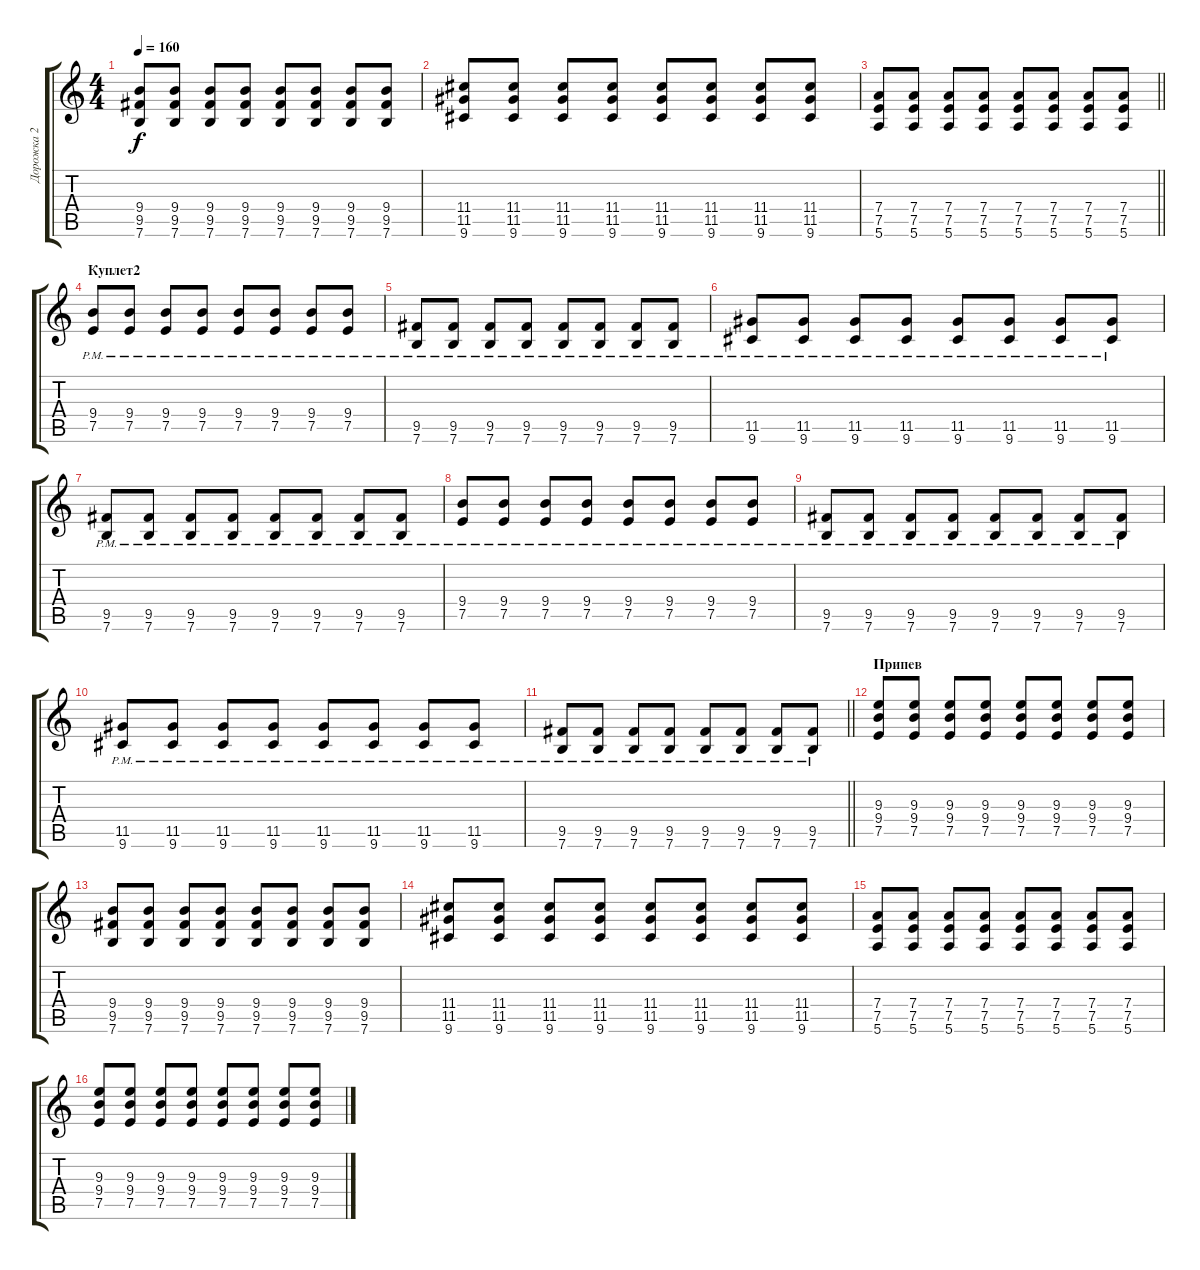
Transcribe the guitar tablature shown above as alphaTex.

\track ("Дорожка 2" "Дорожка 2") {instrument overdrivenguitar}
\staff {score tabs}
\tuning (E4 B3 G3 D3 A2 E2) {hide}
\ts (4 4)
\tempo 160
\clef g2
\ks c
(9.4 9.5 7.6).8{dy f} (9.4 9.5 7.6).8 (9.4 9.5 7.6).8 (9.4 9.5 7.6).8 (9.4 9.5 7.6).8 (9.4 9.5 7.6).8 (9.4 9.5 7.6).8 (9.4 9.5 7.6).8 |
(11.4 11.5 9.6).8 (11.4 11.5 9.6).8 (11.4 11.5 9.6).8 (11.4 11.5 9.6).8 (11.4 11.5 9.6).8 (11.4 11.5 9.6).8 (11.4 11.5 9.6).8 (11.4 11.5 9.6).8 |
\barLineRight lightlight
(7.4 7.5 5.6).8 (7.4 7.5 5.6).8 (7.4 7.5 5.6).8 (7.4 7.5 5.6).8 (7.4 7.5 5.6).8 (7.4 7.5 5.6).8 (7.4 7.5 5.6).8 (7.4 7.5 5.6).8 |
\section ("" "Куплет2")
(9.4{pm} 7.5{pm}).8 (9.4{pm} 7.5{pm}).8 (9.4{pm} 7.5{pm}).8 (9.4{pm} 7.5{pm}).8 (9.4{pm} 7.5{pm}).8 (9.4{pm} 7.5{pm}).8 (9.4{pm} 7.5{pm}).8 (9.4{pm} 7.5{pm}).8 |
(9.5{pm} 7.6{pm}).8 (9.5{pm} 7.6{pm}).8 (9.5{pm} 7.6{pm}).8 (9.5{pm} 7.6{pm}).8 (9.5{pm} 7.6{pm}).8 (9.5{pm} 7.6{pm}).8 (9.5{pm} 7.6{pm}).8 (9.5{pm} 7.6{pm}).8 |
(11.5{pm} 9.6{pm}).8 (11.5{pm} 9.6{pm}).8 (11.5{pm} 9.6{pm}).8 (11.5{pm} 9.6{pm}).8 (11.5{pm} 9.6{pm}).8 (11.5{pm} 9.6{pm}).8 (11.5{pm} 9.6{pm}).8 (11.5{pm} 9.6{pm}).8 |
(9.5{pm} 7.6{pm}).8 (9.5{pm} 7.6{pm}).8 (9.5{pm} 7.6{pm}).8 (9.5{pm} 7.6{pm}).8 (9.5{pm} 7.6{pm}).8 (9.5{pm} 7.6{pm}).8 (9.5{pm} 7.6{pm}).8 (9.5{pm} 7.6{pm}).8 |
(9.4{pm} 7.5{pm}).8 (9.4{pm} 7.5{pm}).8 (9.4{pm} 7.5{pm}).8 (9.4{pm} 7.5{pm}).8 (9.4{pm} 7.5{pm}).8 (9.4{pm} 7.5{pm}).8 (9.4{pm} 7.5{pm}).8 (9.4{pm} 7.5{pm}).8 |
(9.5{pm} 7.6{pm}).8 (9.5{pm} 7.6{pm}).8 (9.5{pm} 7.6{pm}).8 (9.5{pm} 7.6{pm}).8 (9.5{pm} 7.6{pm}).8 (9.5{pm} 7.6{pm}).8 (9.5{pm} 7.6{pm}).8 (9.5{pm} 7.6{pm}).8 |
(11.5{pm} 9.6{pm}).8 (11.5{pm} 9.6{pm}).8 (11.5{pm} 9.6{pm}).8 (11.5{pm} 9.6{pm}).8 (11.5{pm} 9.6{pm}).8 (11.5{pm} 9.6{pm}).8 (11.5{pm} 9.6{pm}).8 (11.5{pm} 9.6{pm}).8 |
\barLineRight lightlight
(9.5{pm} 7.6{pm}).8 (9.5{pm} 7.6{pm}).8 (9.5{pm} 7.6{pm}).8 (9.5{pm} 7.6{pm}).8 (9.5{pm} 7.6{pm}).8 (9.5{pm} 7.6{pm}).8 (9.5{pm} 7.6{pm}).8 (9.5{pm} 7.6{pm}).8 |
\section ("" "Припев")
(9.3 9.4 7.5).8 (9.3 9.4 7.5).8 (9.3 9.4 7.5).8 (9.3 9.4 7.5).8 (9.3 9.4 7.5).8 (9.3 9.4 7.5).8 (9.3 9.4 7.5).8 (9.3 9.4 7.5).8 |
(9.4 9.5 7.6).8 (9.4 9.5 7.6).8 (9.4 9.5 7.6).8 (9.4 9.5 7.6).8 (9.4 9.5 7.6).8 (9.4 9.5 7.6).8 (9.4 9.5 7.6).8 (9.4 9.5 7.6).8 |
(11.4 11.5 9.6).8 (11.4 11.5 9.6).8 (11.4 11.5 9.6).8 (11.4 11.5 9.6).8 (11.4 11.5 9.6).8 (11.4 11.5 9.6).8 (11.4 11.5 9.6).8 (11.4 11.5 9.6).8 |
(7.4 7.5 5.6).8 (7.4 7.5 5.6).8 (7.4 7.5 5.6).8 (7.4 7.5 5.6).8 (7.4 7.5 5.6).8 (7.4 7.5 5.6).8 (7.4 7.5 5.6).8 (7.4 7.5 5.6).8 |
(9.3 9.4 7.5).8 (9.3 9.4 7.5).8 (9.3 9.4 7.5).8 (9.3 9.4 7.5).8 (9.3 9.4 7.5).8 (9.3 9.4 7.5).8 (9.3 9.4 7.5).8 (9.3 9.4 7.5).8
